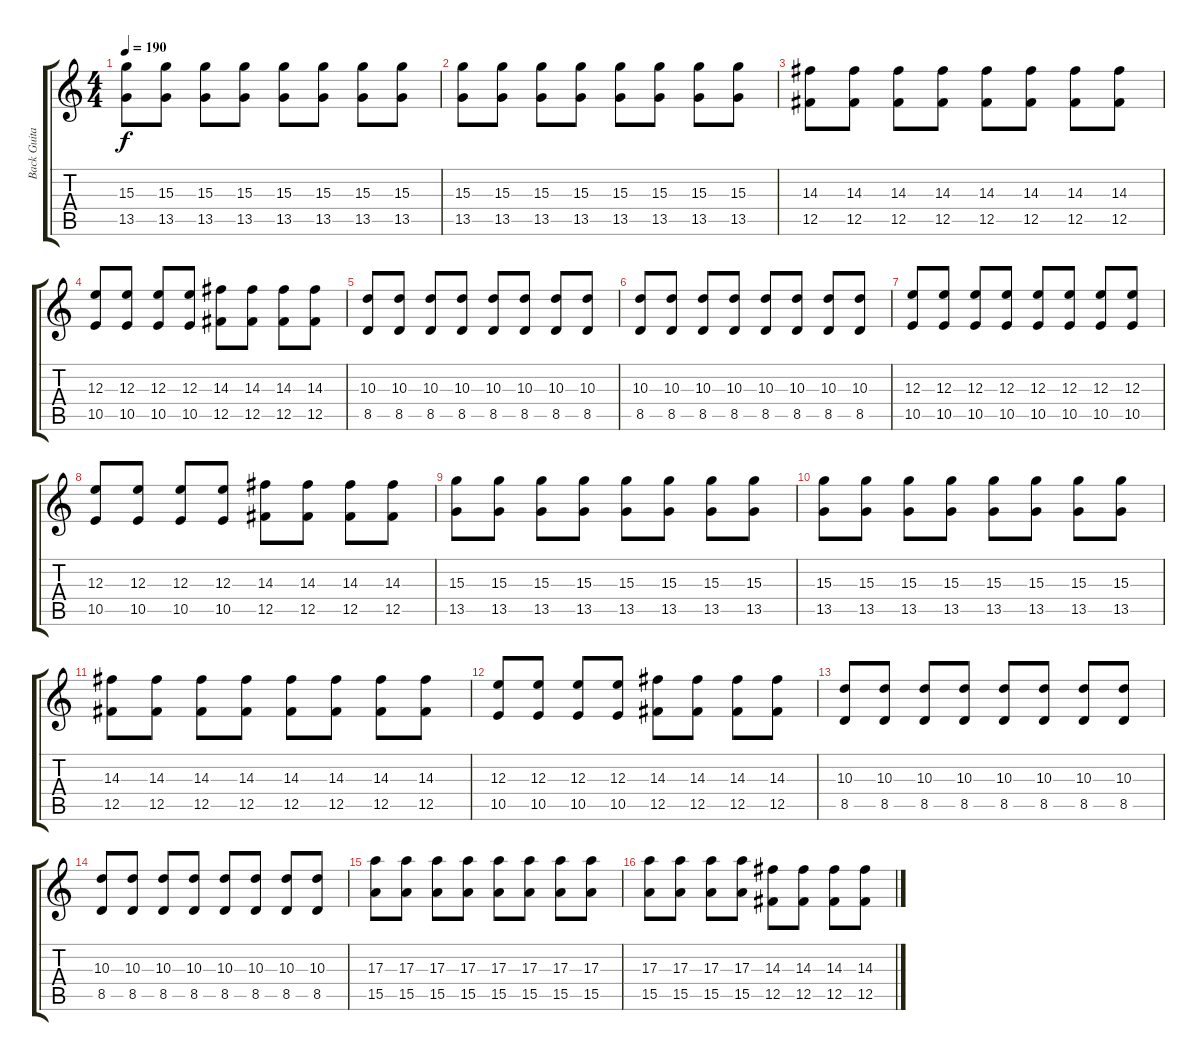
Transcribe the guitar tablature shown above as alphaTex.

\track ("Back Guitar" "Back Guita") {instrument distortionguitar}
\staff {score tabs}
\tuning (Db4 Ab3 E3 B2 Gb2 B1) {hide}
\ts (4 4)
\tempo 190
\clef g2
\ks c
(15.3 13.5).8{dy f} (15.3 13.5).8 (15.3 13.5).8 (15.3 13.5).8 (15.3 13.5).8 (15.3 13.5).8 (15.3 13.5).8 (15.3 13.5).8 |
(15.3 13.5).8 (15.3 13.5).8 (15.3 13.5).8 (15.3 13.5).8 (15.3 13.5).8 (15.3 13.5).8 (15.3 13.5).8 (15.3 13.5).8 |
(14.3 12.5).8 (14.3 12.5).8 (14.3 12.5).8 (14.3 12.5).8 (14.3 12.5).8 (14.3 12.5).8 (14.3 12.5).8 (14.3 12.5).8 |
(12.3 10.5).8 (12.3 10.5).8 (12.3 10.5).8 (12.3 10.5).8 (14.3 12.5).8 (14.3 12.5).8 (14.3 12.5).8 (14.3 12.5).8 |
(10.3 8.5).8 (10.3 8.5).8 (10.3 8.5).8 (10.3 8.5).8 (10.3 8.5).8 (10.3 8.5).8 (10.3 8.5).8 (10.3 8.5).8 |
(10.3 8.5).8 (10.3 8.5).8 (10.3 8.5).8 (10.3 8.5).8 (10.3 8.5).8 (10.3 8.5).8 (10.3 8.5).8 (10.3 8.5).8 |
(12.3 10.5).8 (12.3 10.5).8 (12.3 10.5).8 (12.3 10.5).8 (12.3 10.5).8 (12.3 10.5).8 (12.3 10.5).8 (12.3 10.5).8 |
(12.3 10.5).8 (12.3 10.5).8 (12.3 10.5).8 (12.3 10.5).8 (14.3 12.5).8 (14.3 12.5).8 (14.3 12.5).8 (14.3 12.5).8 |
(15.3 13.5).8 (15.3 13.5).8 (15.3 13.5).8 (15.3 13.5).8 (15.3 13.5).8 (15.3 13.5).8 (15.3 13.5).8 (15.3 13.5).8 |
(15.3 13.5).8 (15.3 13.5).8 (15.3 13.5).8 (15.3 13.5).8 (15.3 13.5).8 (15.3 13.5).8 (15.3 13.5).8 (15.3 13.5).8 |
(14.3 12.5).8 (14.3 12.5).8 (14.3 12.5).8 (14.3 12.5).8 (14.3 12.5).8 (14.3 12.5).8 (14.3 12.5).8 (14.3 12.5).8 |
(12.3 10.5).8 (12.3 10.5).8 (12.3 10.5).8 (12.3 10.5).8 (14.3 12.5).8 (14.3 12.5).8 (14.3 12.5).8 (14.3 12.5).8 |
(10.3 8.5).8 (10.3 8.5).8 (10.3 8.5).8 (10.3 8.5).8 (10.3 8.5).8 (10.3 8.5).8 (10.3 8.5).8 (10.3 8.5).8 |
(10.3 8.5).8 (10.3 8.5).8 (10.3 8.5).8 (10.3 8.5).8 (10.3 8.5).8 (10.3 8.5).8 (10.3 8.5).8 (10.3 8.5).8 |
(17.3 15.5).8 (17.3 15.5).8 (17.3 15.5).8 (17.3 15.5).8 (17.3 15.5).8 (17.3 15.5).8 (17.3 15.5).8 (17.3 15.5).8 |
(17.3 15.5).8 (17.3 15.5).8 (17.3 15.5).8 (17.3 15.5).8 (14.3 12.5).8 (14.3 12.5).8 (14.3 12.5).8 (14.3 12.5).8
